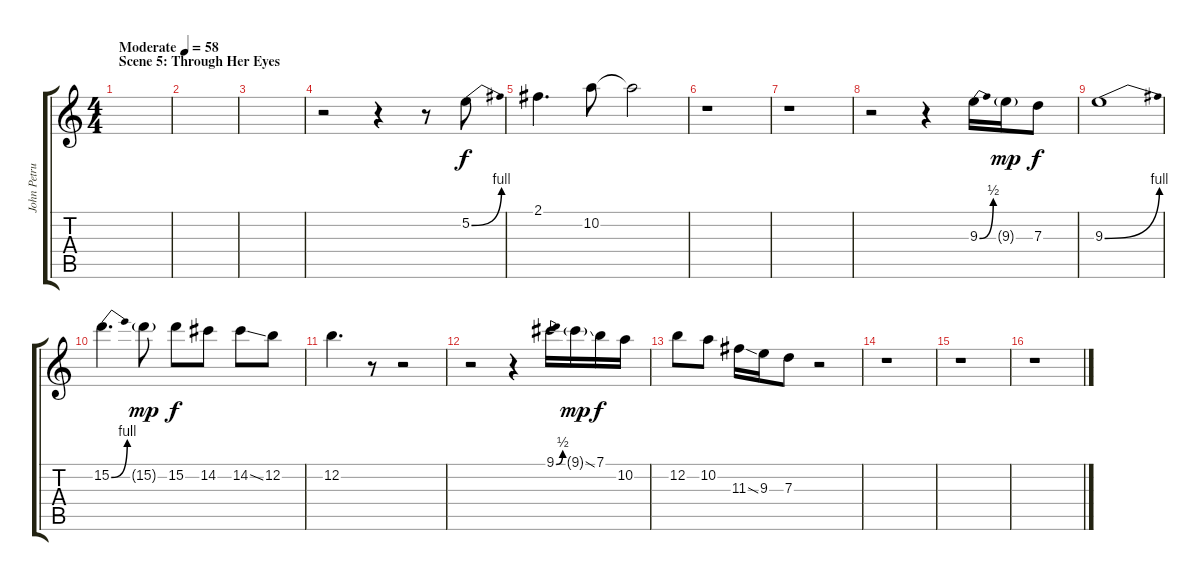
\track ("John Petrucci" "John Petru") {instrument acousticguitarsteel}
\staff {score tabs}
\tuning (E4 B3 G3 D3 A2 E2) {hide}
\ts (4 4)
\section ("" "Scene 5: Through Her Eyes")
\tempo (58 "Moderate")
\clef g2
\ks c
|
|
|
r.2 r.4 r.8 5.2{be (bend 0 0 60 4)}.8{volume 15 instrument overdrivenguitar} |
2.1.4{d} 10.2.8 10.2{t}.2 |
r.1 |
r.1 |
r.2 r.4 9.3{be (bend 0 0 60 2)}.16 9.3{g}.16{dy mp} 7.3.8{dy f} |
9.3{be (bend 0 0 60 4)}.1 |
15.2{be (bend 0 0 60 4)}.4{d} 15.2{g}.8{dy mp} 15.2.8{dy f} 14.2.8 14.2{ss}.8 12.2.8 |
12.2.4{d} r.8 r.2 |
r.2 r.4 9.1{be (bend 0 0 60 2)}.16 9.1{ss g}.16{dy mp} 7.1.16{dy f} 10.2.16 |
12.2.8 10.2.8 11.3{ss}.16 9.3.16 7.3.8 r.2 |
r.1 |
r.1 |
r.1
